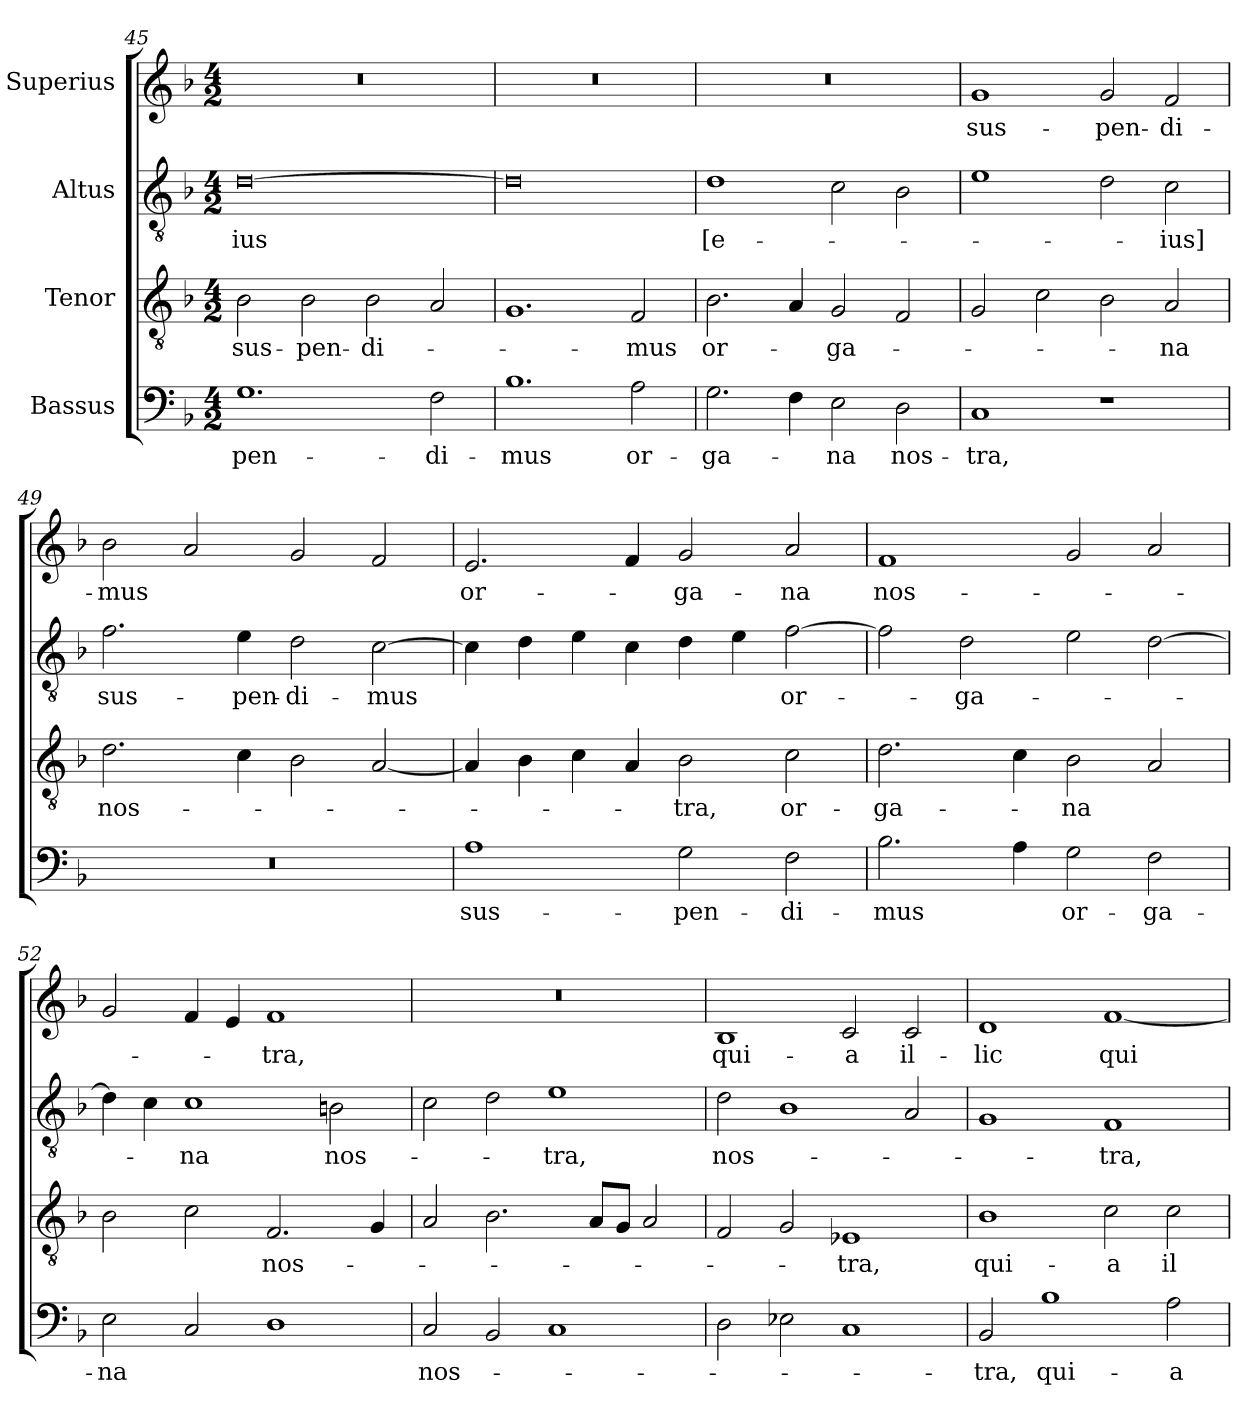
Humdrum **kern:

**kern	**text	**kern	**text	**kern	**text	**kern	**text
*part4	*part4	*part3	*part3	*part2	*part2	*part1	*part1
*staff4	*staff4	*staff3	*staff3	*staff2	*staff2	*staff1	*staff1
*I"Bassus	*	*I"Tenor	*	*I"Altus	*	*I"Superius	*
*clefF4	*	*clefGv2	*	*clefGv2	*	*clefG2	*
*k[b-]	*	*k[b-]	*	*k[b-]	*	*k[b-]	*
*M4/2	*	*M4/2	*	*M4/2	*	*M4/2	*
=45	=45	=45	=45	=45	=45	=45	=45
1.G\	-pen-	2B-\	sus-	[0d\	-ius	0r	.
.	.	2B-\	-pen-	.	.	.	.
.	.	2B-\	-di-	.	.	.	.
2F\	-di-	2A/	.	.	.	.	.
=46	=46	=46	=46	=46	=46	=46	=46
1.B-\	-mus	1.G/	.	0d\]	.	0r	.
2A\	or-	2F/	-mus	.	.	.	.
=47	=47	=47	=47	=47	=47	=47	=47
2.G\	-ga-	2.B-\	or-	1d\	[e-	0r	.
4F\	.	4A/	.	.	.	.	.
2E\	-na	2G/	-ga-	2c\	.	.	.
2D\	nos-	2F/	.	2B-\	.	.	.
=48	=48	=48	=48	=48	=48	=48	=48
1C/	-tra,	2G/	.	1e\	.	1g/	sus-
.	.	2c\	.	.	.	.	.
1r	.	2B-\	.	2d\	.	2g/	-pen-
.	.	2A/	-na	2c\	-ius]	2f/	-di-
=49	=49	=49	=49	=49	=49	=49	=49
0r	.	2.d\	nos-	2.f\	sus-	2b-\	-mus
.	.	.	.	.	.	2a/	.
.	.	4c\	.	4e\	-pen-	.	.
.	.	2B-\	.	2d\	-di-	2g/	.
.	.	[2A/	.	[2c\	-mus	2f/	.
=50	=50	=50	=50	=50	=50	=50	=50
1A\	sus-	4A/]	.	4c\]	.	2.e/	or-
.	.	4B-\	.	4d\	.	.	.
.	.	4c\	.	4e\	.	.	.
.	.	4A/	.	4c\	.	4f/	.
2G\	-pen-	2B-\	-tra,	4d\	.	2g/	-ga-
.	.	.	.	4e\	.	.	.
2F\	-di-	2c\	or-	[2f\	or-	2a/	-na
=51	=51	=51	=51	=51	=51	=51	=51
2.B-\	-mus	2.d\	-ga-	2f\]	.	1f/	nos-
.	.	.	.	2d\	-ga-	.	.
4A\	.	4c\	.	.	.	.	.
2G\	or-	2B-\	-na	2e\	.	2g/	.
2F\	-ga-	2A/	.	[2d\	.	2a/	.
=52	=52	=52	=52	=52	=52	=52	=52
2E\	-na	2B-\	.	4d\]	.	2g/	.
.	.	.	.	4c\	.	.	.
2C/	.	2c\	.	1c\	-na	4f/	.
.	.	.	.	.	.	4e/	.
1D\	.	2.F/	nos-	.	.	1f/	-tra,
.	.	.	.	2B\	nos-	.	.
.	.	4G/	.	.	.	.	.
=53	=53	=53	=53	=53	=53	=53	=53
2C/	nos-	2A/	.	2c\	.	0r	.
2BB-/	.	2.B-\	.	2d\	.	.	.
1C/	.	.	.	1e\	-tra,	.	.
.	.	8A/L	.	.	.	.	.
.	.	8G/J	.	.	.	.	.
.	.	2A/	.	.	.	.	.
=54	=54	=54	=54	=54	=54	=54	=54
2D\	.	2F/	.	2d\	nos-	1B-/	qui-
2E-X\	.	2G/	.	1B-\	.	.	.
1C/	.	1E-X/	-tra,	.	.	2c/	-a
.	.	.	.	2A/	.	2c/	il-
=55	=55	=55	=55	=55	=55	=55	=55
2BB-/	-tra,	1B-\	qui-	1G/	.	1d/	-lic
1B-\	qui-	.	.	.	.	.	.
.	.	2c\	-a	1F/	-tra,	[1f/	qui-
2A\	-a	2c\	il-	.	.	.	.
=	=	=	=	=	=	=	=
*-	*-	*-	*-	*-	*-	*-	*-
